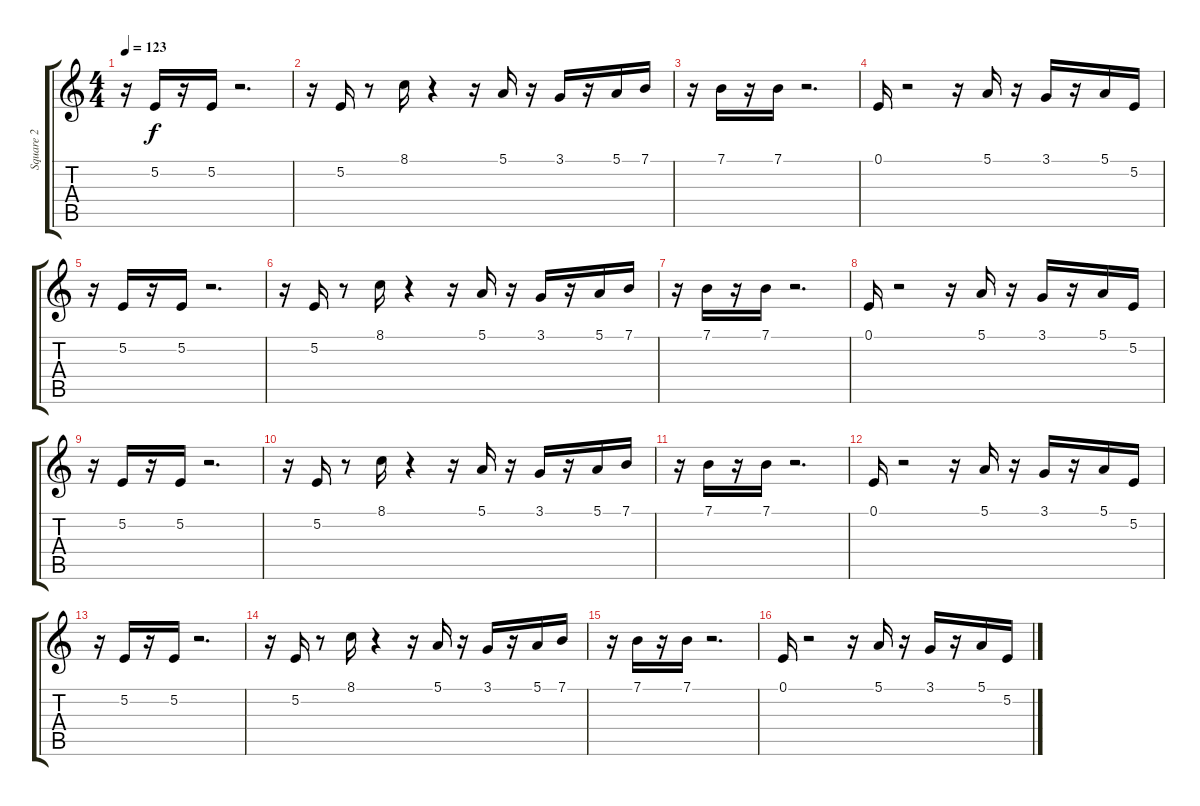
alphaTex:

\track ("Square 2" "Square 2") {instrument lead1square}
\staff {score tabs}
\tuning (E4 B3 G3 D3 A2 E2) {hide}
\ts (4 4)
\tempo 123
\clef g2
\ks c
r.16{dy f} 5.2.16 r.16 5.2.16 r.2{d} |
r.16 5.2.16 r.8 8.1.16 r.4 r.16 5.1.16 r.16 3.1.16 r.16 5.1.16 7.1.16 |
r.16 7.1.16 r.16 7.1.16 r.2{d} |
0.1.16 r.2 r.16 5.1.16 r.16 3.1.16 r.16 5.1.16 5.2.16 |
r.16 5.2.16 r.16 5.2.16 r.2{d} |
r.16 5.2.16 r.8 8.1.16 r.4 r.16 5.1.16 r.16 3.1.16 r.16 5.1.16 7.1.16 |
r.16 7.1.16 r.16 7.1.16 r.2{d} |
0.1.16 r.2 r.16 5.1.16 r.16 3.1.16 r.16 5.1.16 5.2.16 |
r.16 5.2.16 r.16 5.2.16 r.2{d} |
r.16 5.2.16 r.8 8.1.16 r.4 r.16 5.1.16 r.16 3.1.16 r.16 5.1.16 7.1.16 |
r.16 7.1.16 r.16 7.1.16 r.2{d} |
0.1.16 r.2 r.16 5.1.16 r.16 3.1.16 r.16 5.1.16 5.2.16 |
r.16 5.2.16 r.16 5.2.16 r.2{d} |
r.16 5.2.16 r.8 8.1.16 r.4 r.16 5.1.16 r.16 3.1.16 r.16 5.1.16 7.1.16 |
r.16 7.1.16 r.16 7.1.16 r.2{d} |
0.1.16 r.2 r.16 5.1.16 r.16 3.1.16 r.16 5.1.16 5.2.16
